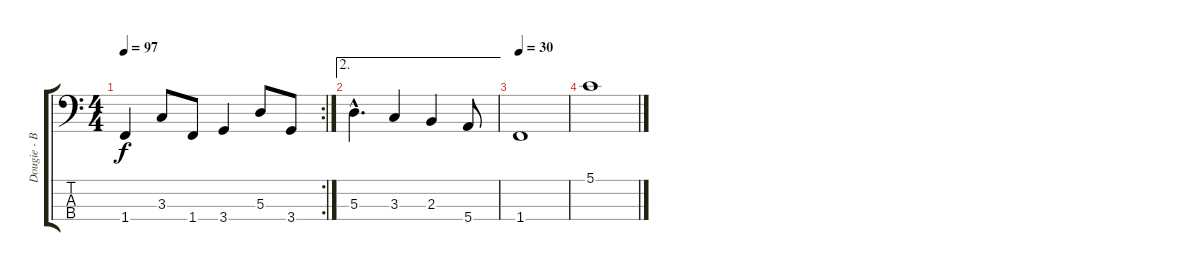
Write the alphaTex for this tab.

\track ("Dougie - Bass" "Dougie - B") {instrument electricbassfinger}
\staff {score tabs}
\tuning (G2 D2 A1 E1) {hide}
\rc 2
\ts (4 4)
\tempo 97
\clef f4
\ks c
1.4.4{dy f} 3.3.8 1.4.8 3.4.4 5.3.8 3.4.8 |
\ae 2
5.3{hac}.4{d} 3.3.4 2.3.4 5.4.8 |
\tempo 30
1.4.1 |
5.1.1
